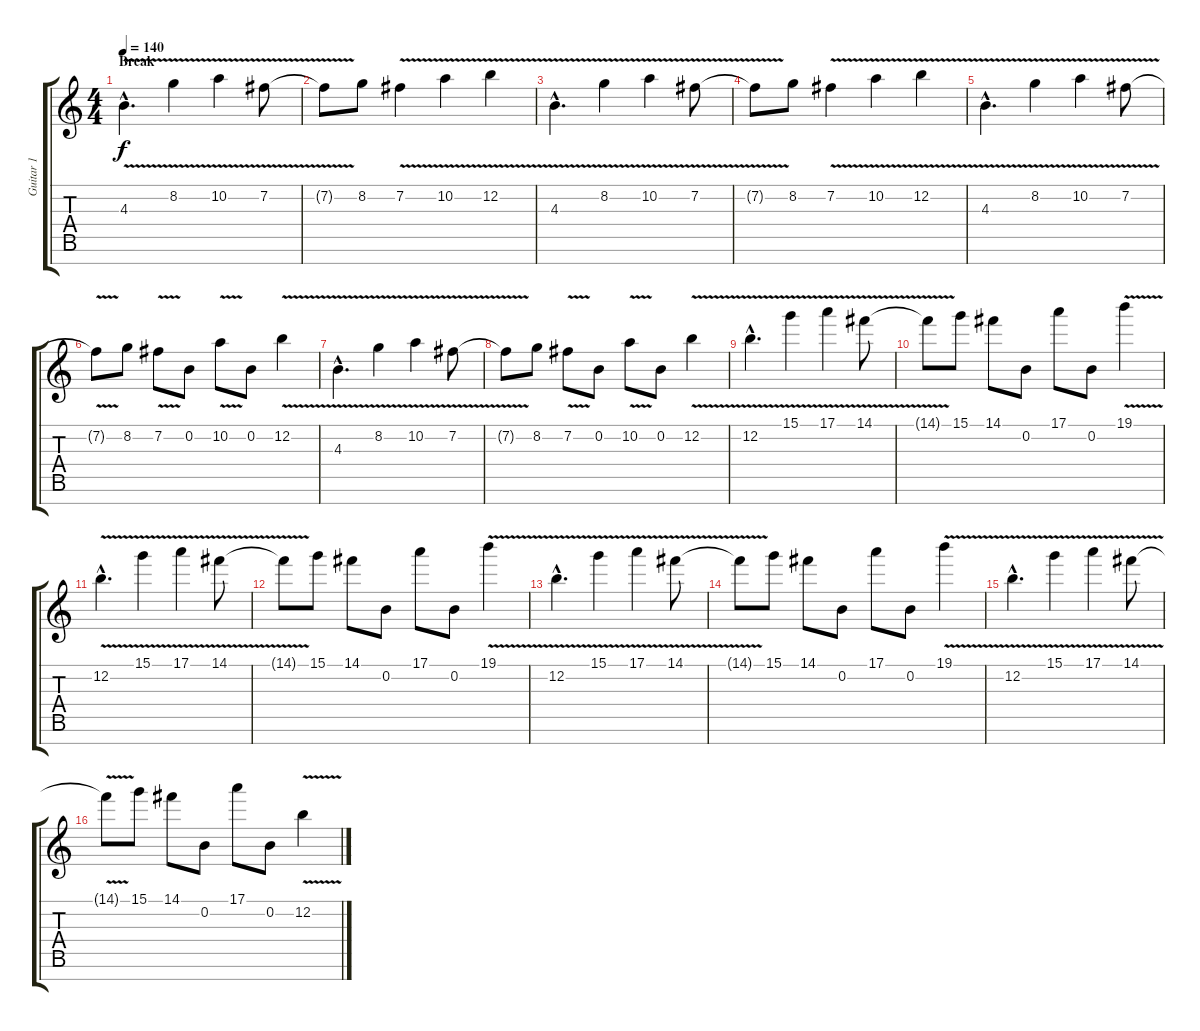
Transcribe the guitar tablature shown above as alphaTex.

\track ("Guitar 1" "Guitar 1") {instrument distortionguitar}
\staff {score tabs}
\tuning (E4 B3 G3 D3 A2 E2 B1) {hide}
\ts (4 4)
\section ("" "Break")
\tempo 140
\clef g2
\ks c
4.3{v hac}.4{d dy f} 8.2{v}.4 10.2{v}.4 7.2{v}.8 |
7.2{t}.8 8.2.8 7.2{v}.4 10.2{v}.4 12.2{v}.4 |
4.3{v hac}.4{d} 8.2{v}.4 10.2{v}.4 7.2{v}.8 |
7.2{t}.8 8.2.8 7.2{v}.4 10.2{v}.4 12.2{v}.4 |
4.3{v hac}.4{d} 8.2{v}.4 10.2{v}.4 7.2{v}.8 |
7.2{t}.8 8.2.8 7.2{v}.8 0.2.8 10.2{v}.8 0.2.8 12.2{v}.4 |
4.3{v hac}.4{d} 8.2{v}.4 10.2{v}.4 7.2{v}.8 |
7.2{t}.8 8.2.8 7.2{v}.8 0.2.8 10.2{v}.8 0.2.8 12.2{v}.4 |
12.2{v hac}.4{d} 15.1{v}.4 17.1{v}.4 14.1{v}.8 |
14.1{t}.8 15.1.8 14.1.8 0.2.8 17.1.8 0.2.8 19.1{v}.4 |
12.2{v hac}.4{d} 15.1{v}.4 17.1{v}.4 14.1{v}.8 |
14.1{t}.8 15.1.8 14.1.8 0.2.8 17.1.8 0.2.8 19.1{v}.4 |
12.2{v hac}.4{d} 15.1{v}.4 17.1{v}.4 14.1{v}.8 |
14.1{t}.8 15.1.8 14.1.8 0.2.8 17.1.8 0.2.8 19.1{v}.4 |
12.2{v hac}.4{d} 15.1{v}.4 17.1{v}.4 14.1{v}.8 |
14.1{t}.8 15.1.8 14.1.8 0.2.8 17.1.8 0.2.8 12.2{v}.4
